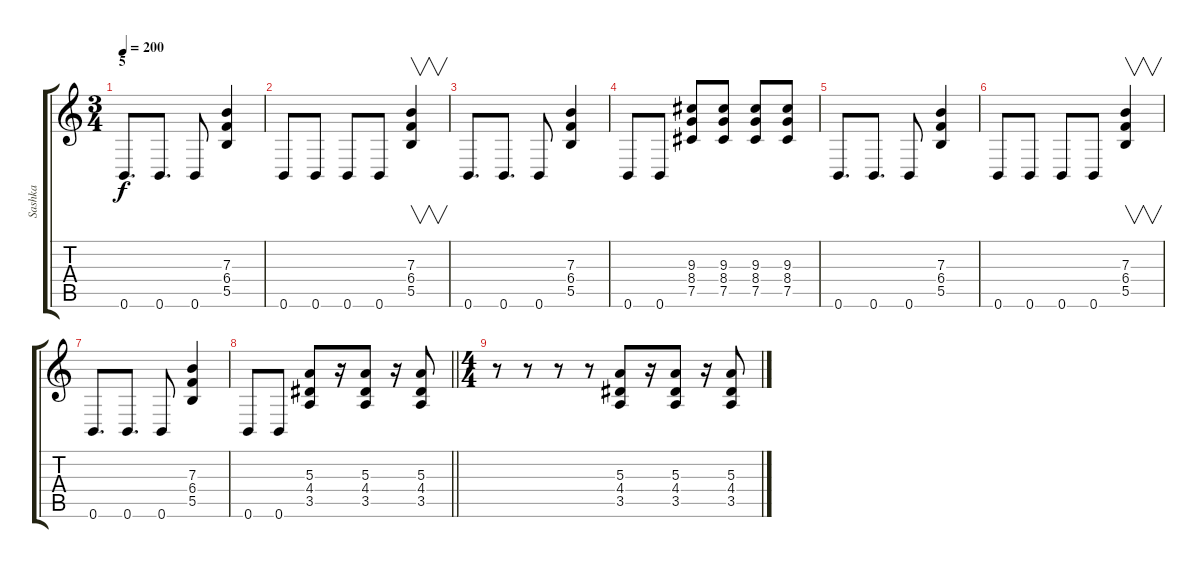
\track ("Sashka" "Sashka") {instrument distortionguitar}
\staff {score tabs}
\tuning (Db4 Ab3 E3 B2 Gb2 B1) {hide}
\ts (3 4)
\section ("" "5")
\tempo 200
\clef g2
\ks c
0.6.8{d dy f} 0.6.8{d} 0.6.8 (7.3 6.4 5.5).4 |
0.6.8 0.6.8 0.6.8 0.6.8 (7.3 6.4 5.5).4{v} |
0.6.8{d} 0.6.8{d} 0.6.8 (7.3 6.4 5.5).4 |
0.6.8 0.6.8 (9.3 8.4 7.5).8 (9.3 8.4 7.5).8 (9.3 8.4 7.5).8 (9.3 8.4 7.5).8 |
0.6.8{d} 0.6.8{d} 0.6.8 (7.3 6.4 5.5).4 |
0.6.8 0.6.8 0.6.8 0.6.8 (7.3 6.4 5.5).4{v} |
0.6.8{d} 0.6.8{d} 0.6.8 (7.3 6.4 5.5).4 |
\barLineRight lightlight
0.6.8 0.6.8 (5.3 4.4 3.5).8 r.16 (5.3 4.4 3.5).8 r.16 (5.3 4.4 3.5).8 |
\ts (4 4)
r.8 r.8 r.8 r.8 (5.3 4.4 3.5).8 r.16 (5.3 4.4 3.5).8 r.16 (5.3 4.4 3.5).8
